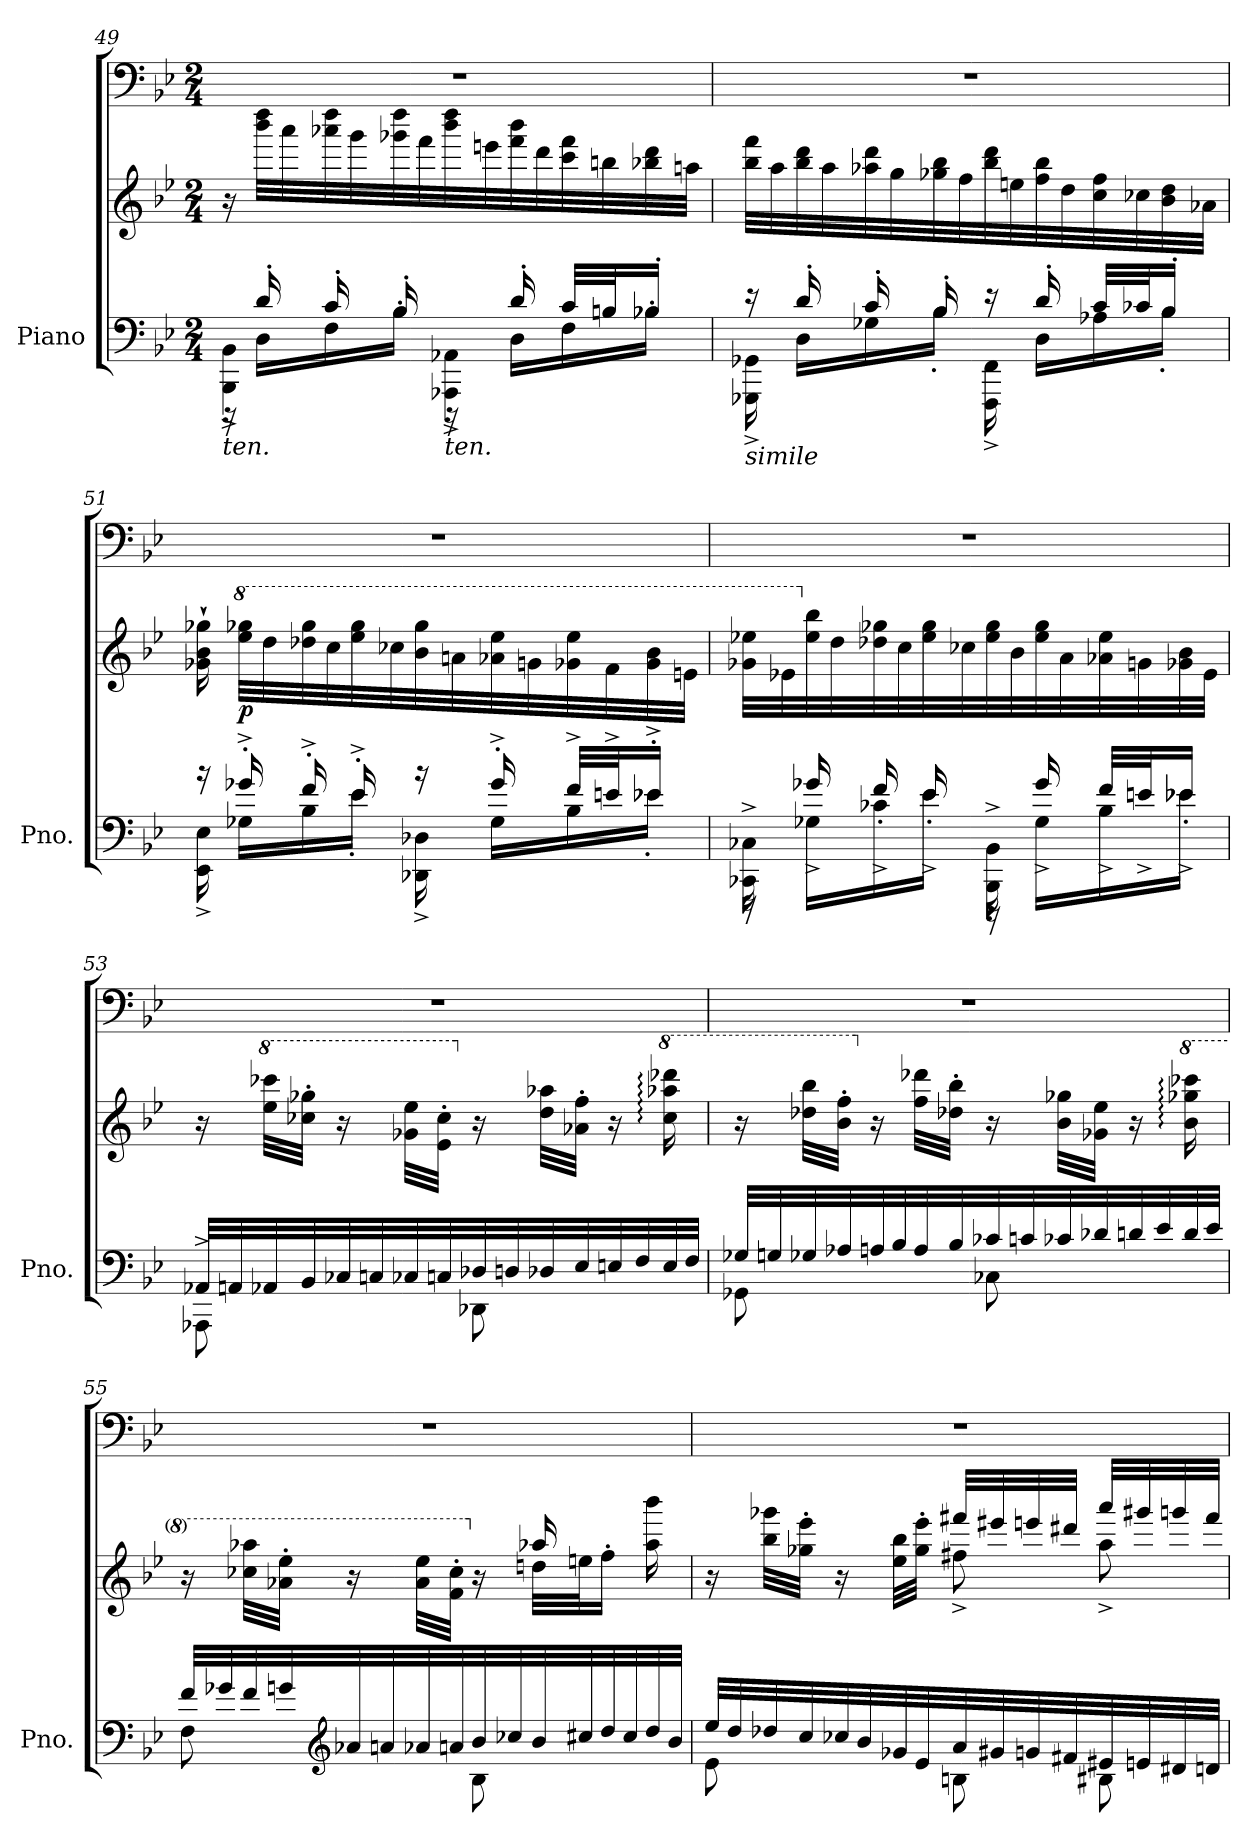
**kern	**kern	**kern	**dynam
*part1	*part1	*part1	*part1
*staff3	*staff2	*staff1	*staff1/2/3
*I"Piano	*	*	*
*I'Pno.	*	*	*
*clefF4	*clefG2	*clefF4	*
*k[b-e-]	*k[b-e-]	*k[b-e-]	*
*M2/4	*M2/4	*M2/4	*
=49	=49	=49	=49
*^	*	*	*
*	*^	*	*	*
!LO:TX:b:i:t=ten.	!	!	!	!	!
16ryy	4BBB-\^ 4BB-\^	16r	16r	2r	.
!	!	!	!	!	!LO:DY:b=2
!	!	!	!	!	!LO:DY:n=1:b=2
16d'/	.	16D\LL	32bbb-\ 32dddd\LLL	.	f other-dynamics
.	.	.	32aaa\	.	.
16c'/	.	16F\	32aaa-X\ 32dddd\	.	.
.	.	.	32ggg\	.	.
16B-'/	.	16B->'\JJ	32ggg-X\ 32dddd\	.	.
.	.	.	32fff\	.	.
!LO:TX:b:i:t=ten.	!	!	!	!	!
16ryy	4AAA-X\^ 4AA-X\^	16r	32bbb-\ 32dddd\	.	.
.	.	.	32eeen\	.	.
16d'/	.	16D\LL	32fff\ 32bbb-\	.	.
.	.	.	32ddd\	.	.
32c/LLL	.	16F\	32ccc\ 32fff\	.	.
32Bn/J	.	.	32bbn\	.	.
16B-'/JJ	.	16B-X'\JJ	32bb-X\ 32ddd\	.	.
.	.	.	32aan\JJJ	.	.
*	*v	*v	*	*	*
=50	=50	=50	=50	=50
!LO:TX:b:i:t=simile	!	!	!	!
16re	16GGG-X\^ 16GG-X\^	32bb-\ 32fff\LLL	2r	.
.	.	32aa\	.	.
16d'/	16D\LL	32bb-\ 32ddd\	.	.
.	.	32aa\	.	.
16c'/	16G-X\	32aa-X\ 32ddd\	.	.
.	.	32gg\	.	.
16B-'/	16B->'\JJ	32gg-X\ 32bb-\	.	.
.	.	32ff\	.	.
16re	16FFF\^ 16FF\^	32bb-\ 32ddd\	.	.
.	.	32een\	.	.
16d'/	16D\LL	32ff\ 32bb-\	.	.
.	.	32dd\	.	.
32c/LLL	16A-X\	32cc\ 32ff\	.	.
32c-X/J	.	32cc-X\	.	.
16B-'/JJ	16B-'\JJ	32b-\ 32dd\	.	.
.	.	32a-X\JJJ	.	.
!!LO:PB:g=z
=51	=51	=51	=51	=51
16rb	16EE-\^ 16E-\^	16g-X\` 16b-\` 16gg-X\`	2r	.
*	*	*8va	*	*
!	!	!	!	!LO:DY:b=2
16g-X'^/	16G-X\LL	32eee-\ 32ggg-X\LLL	.	p
.	.	32ddd\	.	.
16f'^/	16B-\	32ddd-X\ 32ggg-\	.	.
.	.	32ccc\	.	.
16e-'^/	16e-'\JJ	32eee-\ 32ggg-\	.	.
.	.	32ccc-X\	.	.
16rb	16DD-X\^ 16D-X\^	32bb-\ 32ggg-\	.	.
.	.	32aan\	.	.
16g-'^/	16G-\LL	32aa-X\ 32eee-\	.	.
.	.	32ggn\	.	.
32f^/LLL	16B-\	32gg-X\ 32eee-\	.	.
32en^/J	.	32ff\	.	.
16e-'^/JJ	16e-X'\JJ	32gg-\ 32bb-\	.	.
.	.	32een\JJJ	.	.
=52	=52	=52	=52	=52
16CC-X\^ 16C-X\^	16r	32gg-X\ 32eee-X\LLL	2r	.
.	.	32ee-X\	.	.
*	*	*X8va	*	*
16G-X\LL	16g-X'^/	32ee-\ 32bb-\	.	.
.	.	32dd\	.	.
16c-X\	16f'^/	32dd-X\ 32gg-\	.	.
.	.	32cc\	.	.
16e-\JJ	16e-'^/	32ee-\ 32gg-\	.	.
.	.	32cc-X\	.	.
16BBB-\^ 16BB-\^	16r	32ee-\ 32gg-\	.	.
.	.	32b-\	.	.
16G-\LL	16g-'^/	32ee-\ 32gg-\	.	.
.	.	32a\	.	.
16B-\	32f^/LLL	32a-X\ 32ee-\	.	.
.	32en^/J	32g\	.	.
16e-\JJ	16e-X'^/JJ	32g-X\ 32b-\	.	.
.	.	32e-\JJJ	.	.
!!LO:LB:g=z
=53	=53	=53	=53	=53
8AAA-X^\	32AA-X/LLL	16r	2r	.
.	32AAn</	.	.	.
*	*	*8va	*	*
.	32AA-X</	32eee-\ 32cccc-X\LLL	.	.
.	32BB-</	32ccc-X\' 32ggg-X\'JJJ	.	.
8ryy	32C-X</	16r	.	.
.	32Cn</	.	.	.
.	32C-X</	32gg-X\ 32eee-\LLL	.	.
.	32Cn</	32ee-\' 32ccc-\'JJJ	.	.
*	*	*X8va	*	*
8DD-X\	32D-X/	16r	.	.
.	32Dn</	.	.	.
.	32D-X</	32dd\ 32aa-X\LLL	.	.
.	32E-</	32a-X\' 32ff\'JJJ	.	.
8ryy	32En</	16r	.	.
.	32F</	.	.	.
*	*	*8va	*	*
.	32E</	16ccc-\: 16aaa-X\: 16dddd-X\:	.	.
.	32F/JJJ	.	.	.
=54	=54	=54	=54	=54
8GG-X\	32G-X/LLL	16r	2r	.
.	32Gn/	.	.	.
.	32G-X/	32ddd-X\ 32bbb-\LLL	.	.
.	32A-X/	32bb-\' 32fff\'JJJ	.	.
*	*	*X8va	*	*
8ryy	32An/	16r	.	.
.	32B-/	.	.	.
.	32A/	32ff\ 32ddd-\LLL	.	.
.	32B-/	32dd-X\' 32bb-\'JJJ	.	.
8C-X\	32c-X/	16r	.	.
.	32cn/	.	.	.
.	32c-X/	32b-\ 32gg-X\LLL	.	.
.	32d-X/	32g-X\ 32ee-\JJJ	.	.
8ryy	32dn/	16r	.	.
.	32e-/	.	.	.
*	*	*8va	*	*
.	32d/	16bb-\: 16ggg-X\: 16cccc-X\:	.	.
.	32e-/JJJ	.	.	.
!!LO:LB:g=z
=55	=55	=55	=55	=55
*	*	*^	*	*
8F\	32f/LLL	16r	16ryy	2r	.
.	32g-X/	.	.	.	.
*	*	*v	*v	*	*
.	32f/	32ccc-X\ 32aaa-X\LLL	.	.
.	32gn/	32aa-X\' 32eee-\'JJJ	.	.
*clefG2	*	*	*	*
8ryy	32a-X/	16r	.	.
.	32an/	.	.	.
.	32a-X/	32aa-\ 32eee-\LLL	.	.
.	32an/	32ff\' 32ccc-\'JJJ	.	.
*	*	*X8va	*	*
8B-\	32b-/	16r	.	.
.	32cc-X/	.	.	.
*	*	*^	*	*
.	32b-/	16aa-X/	32ddn\LLL	.	.
.	32cc#X/	.	32een\J	.	.
8ryy	32dd/	16ryy	16ff'\JJ	.	.
.	32cc#/	.	.	.	.
.	32dd/	16aa-\ 16bbb-\	16ryy	.	.
.	32b-/JJJ	.	.	.	.
=56	=56	=56	=56	=56	=56
8e-\	32ee-/LLL	16r	4ryy	2r	.
.	32dd/	.	.	.	.
.	32dd-X/	32bb-\ 32ggg-X\LLL	.	.	.
.	32cc/	32gg-X\' 32eee-\'JJJ	.	.	.
8ryy	32cc-X/	16r	.	.	.
.	32b-/	.	.	.	.
.	32g-X/	32ee-\ 32bb-\LLL	.	.	.
.	32e-/	32gg-\' 32eee-\'JJJ	.	.	.
8Bn\	32a/	32fff#X/LLL	8ff#X^\	.	.
.	32g#X/	32eee#X/	.	.	.
.	32gn/	32eeen/	.	.	.
.	32f#X/	32ddd#X/JJJ	.	.	.
8B#X\	32e#X/	32aaa/LLL	8aa^\	.	.
.	32en/	32ggg#X/	.	.	.
.	32d#X/	32gggn/	.	.	.
.	32dn/JJJ	32fff#/JJJ	.	.	.
*v	*v	*	*	*	*
*	*v	*v	*	*
=	=	=	=
*-	*-	*-	*-
